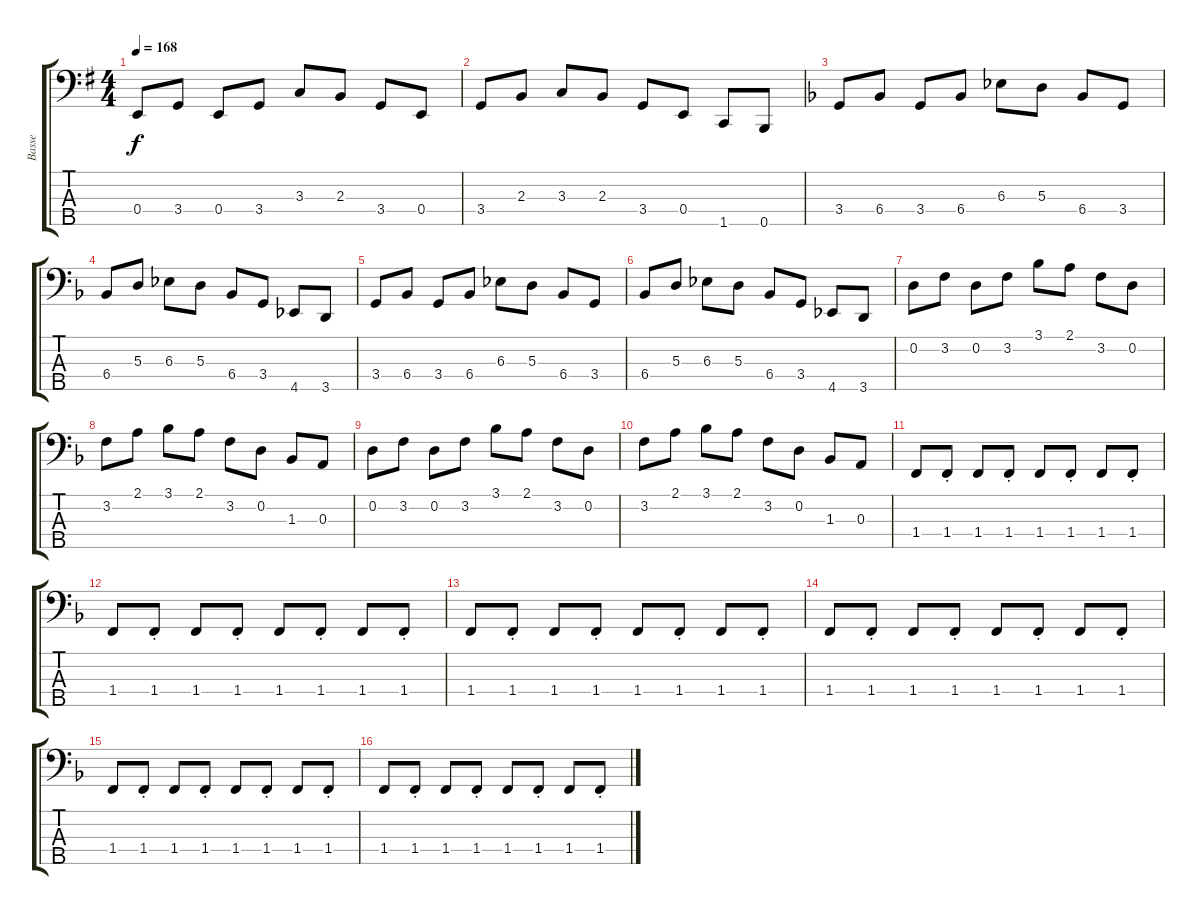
\track ("Basse" "Basse") {instrument synthbass2}
\staff {score tabs}
\tuning (G2 D2 A1 E1 B0) {hide}
\ts (4 4)
\tempo 168
\clef f4
\ks g
0.4.8{dy f} 3.4.8 0.4.8 3.4.8 3.3.8 2.3.8 3.4.8 0.4.8 |
3.4.8 2.3.8 3.3.8 2.3.8 3.4.8 0.4.8 1.5.8 0.5.8 |
\ks f
3.4.8 6.4.8 3.4.8 6.4.8 6.3.8 5.3.8 6.4.8 3.4.8 |
6.4.8 5.3.8 6.3.8 5.3.8 6.4.8 3.4.8 4.5.8 3.5.8 |
3.4.8 6.4.8 3.4.8 6.4.8 6.3.8 5.3.8 6.4.8 3.4.8 |
6.4.8 5.3.8 6.3.8 5.3.8 6.4.8 3.4.8 4.5.8 3.5.8 |
0.2.8 3.2.8 0.2.8 3.2.8 3.1.8 2.1.8 3.2.8 0.2.8 |
3.2.8 2.1.8 3.1.8 2.1.8 3.2.8 0.2.8 1.3.8 0.3.8 |
0.2.8 3.2.8 0.2.8 3.2.8 3.1.8 2.1.8 3.2.8 0.2.8 |
3.2.8 2.1.8 3.1.8 2.1.8 3.2.8 0.2.8 1.3.8 0.3.8 |
1.4.8 1.4{st}.8 1.4.8 1.4{st}.8 1.4.8 1.4{st}.8 1.4.8 1.4{st}.8 |
1.4.8 1.4{st}.8 1.4.8 1.4{st}.8 1.4.8 1.4{st}.8 1.4.8 1.4{st}.8 |
1.4.8 1.4{st}.8 1.4.8 1.4{st}.8 1.4.8 1.4{st}.8 1.4.8 1.4{st}.8 |
1.4.8 1.4{st}.8 1.4.8 1.4{st}.8 1.4.8 1.4{st}.8 1.4.8 1.4{st}.8 |
1.4.8 1.4{st}.8 1.4.8 1.4{st}.8 1.4.8 1.4{st}.8 1.4.8 1.4{st}.8 |
1.4.8 1.4{st}.8 1.4.8 1.4{st}.8 1.4.8 1.4{st}.8 1.4.8 1.4{st}.8
